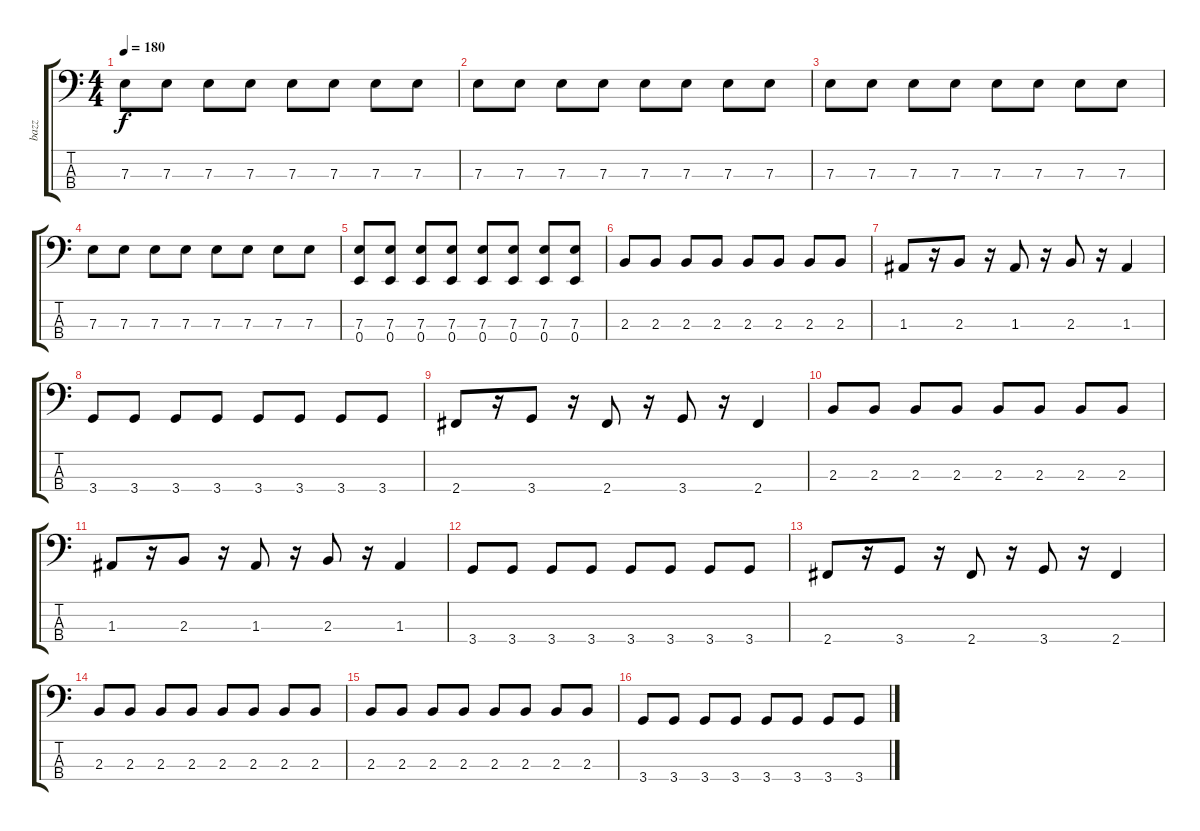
\track ("bazz" "bazz") {instrument electricbassfinger}
\staff {score tabs}
\tuning (G2 D2 A1 E1) {hide}
\ts (4 4)
\tempo 180
\clef f4
\ks c
7.3.8{dy f} 7.3.8 7.3.8 7.3.8 7.3.8 7.3.8 7.3.8 7.3.8 |
7.3.8 7.3.8 7.3.8 7.3.8 7.3.8 7.3.8 7.3.8 7.3.8 |
7.3.8 7.3.8 7.3.8 7.3.8 7.3.8 7.3.8 7.3.8 7.3.8 |
7.3.8 7.3.8 7.3.8 7.3.8 7.3.8 7.3.8 7.3.8 7.3.8 |
(7.3 0.4).8 (7.3 0.4).8 (7.3 0.4).8 (7.3 0.4).8 (7.3 0.4).8 (7.3 0.4).8 (7.3 0.4).8 (7.3 0.4).8 |
2.3.8 2.3.8 2.3.8 2.3.8 2.3.8 2.3.8 2.3.8 2.3.8 |
1.3.8 r.16 2.3.8 r.16 1.3.8 r.16 2.3.8 r.16 1.3.4 |
3.4.8 3.4.8 3.4.8 3.4.8 3.4.8 3.4.8 3.4.8 3.4.8 |
2.4.8 r.16 3.4.8 r.16 2.4.8 r.16 3.4.8 r.16 2.4.4 |
2.3.8 2.3.8 2.3.8 2.3.8 2.3.8 2.3.8 2.3.8 2.3.8 |
1.3.8 r.16 2.3.8 r.16 1.3.8 r.16 2.3.8 r.16 1.3.4 |
3.4.8 3.4.8 3.4.8 3.4.8 3.4.8 3.4.8 3.4.8 3.4.8 |
2.4.8 r.16 3.4.8 r.16 2.4.8 r.16 3.4.8 r.16 2.4.4 |
2.3.8 2.3.8 2.3.8 2.3.8 2.3.8 2.3.8 2.3.8 2.3.8 |
2.3.8 2.3.8 2.3.8 2.3.8 2.3.8 2.3.8 2.3.8 2.3.8 |
3.4.8 3.4.8 3.4.8 3.4.8 3.4.8 3.4.8 3.4.8 3.4.8
